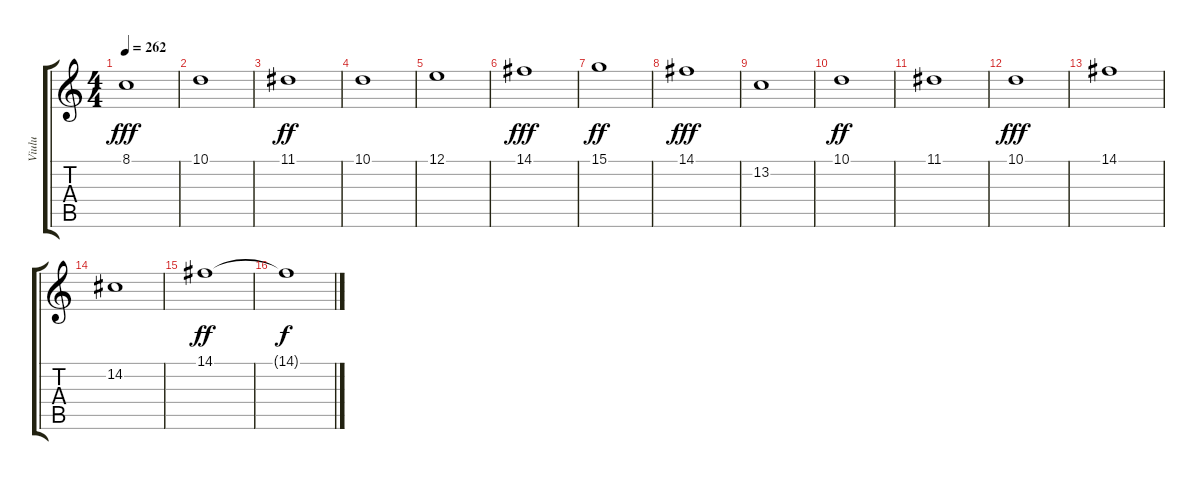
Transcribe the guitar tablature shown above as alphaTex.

\track ("Viulu" "Viulu") {instrument choiraahs}
\staff {score tabs}
\tuning (E4 B3 G3 D3 A2 E2) {hide}
\ts (4 4)
\tempo 262
\clef g2
\ks c
8.1.1{dy fff} |
10.1.1 |
11.1.1{dy ff} |
10.1.1 |
12.1.1 |
14.1.1{dy fff} |
15.1.1{dy ff} |
14.1.1{dy fff} |
13.2.1 |
10.1.1{dy ff} |
11.1.1 |
10.1.1{dy fff} |
14.1.1 |
14.2.1 |
14.1.1{dy ff} |
14.1{t}.1{dy f}
